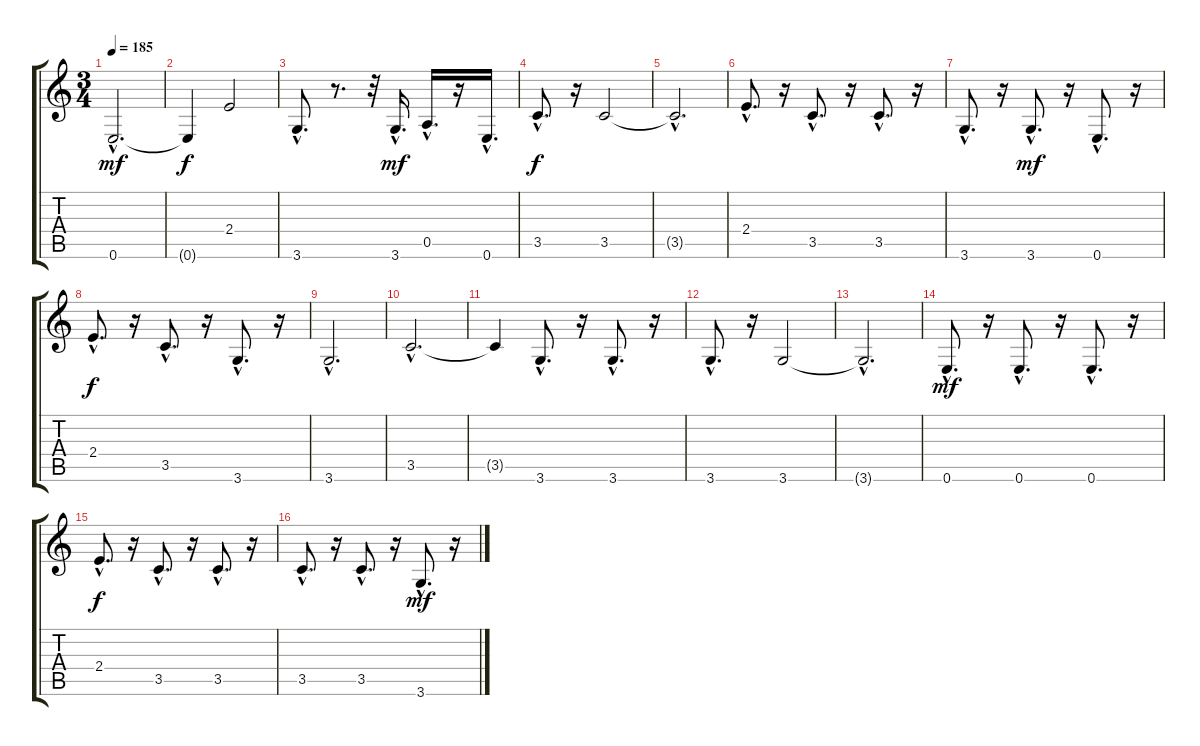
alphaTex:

\track "" {instrument guitarharmonics}
\staff {score tabs}
\tuning (E4 B3 G3 D3 A2 E2) {hide}
\ts (3 4)
\tempo 185
\clef g2
\ks c
0.6{hac}.2{d dy mf} |
0.6{t}.4{dy f} 2.4.2 |
3.6{hac}.8{d} r.8{d} r.32 3.6{hac}.16{d dy mf} 0.5{hac}.16{d} r.16 0.6{hac}.16{d} |
3.5{hac}.8{d dy f} r.16 3.5.2 |
3.5{hac t}.2{d} |
2.4{hac}.8{d} r.16 3.5{hac}.8{d volume 2} r.16 3.5{hac}.8{d volume 9} r.16 |
3.6{hac}.8{d volume 11} r.16 3.6{hac}.8{d dy mf volume 12} r.16 0.6{hac}.8{d volume 14} r.16 |
2.4{hac}.8{d dy f volume 15} r.16 3.5{hac}.8{d volume 16} r.16 3.6{hac}.8{d} r.16 |
3.6{hac}.2{d} |
3.5{hac}.2{d} |
3.5{t}.4 3.6{hac}.8{d} r.16 3.6{hac}.8{d} r.16 |
3.6{hac}.8{d} r.16 3.6.2 |
3.6{hac t}.2{d} |
0.6{hac}.8{d dy mf} r.16 0.6{hac}.8{d} r.16 0.6{hac}.8{d} r.16 |
2.4{hac}.8{d dy f} r.16 3.5{hac}.8{d} r.16 3.5{hac}.8{d} r.16 |
3.5{hac}.8{d} r.16 3.5{hac}.8{d} r.16 3.6{hac}.8{d dy mf} r.16
